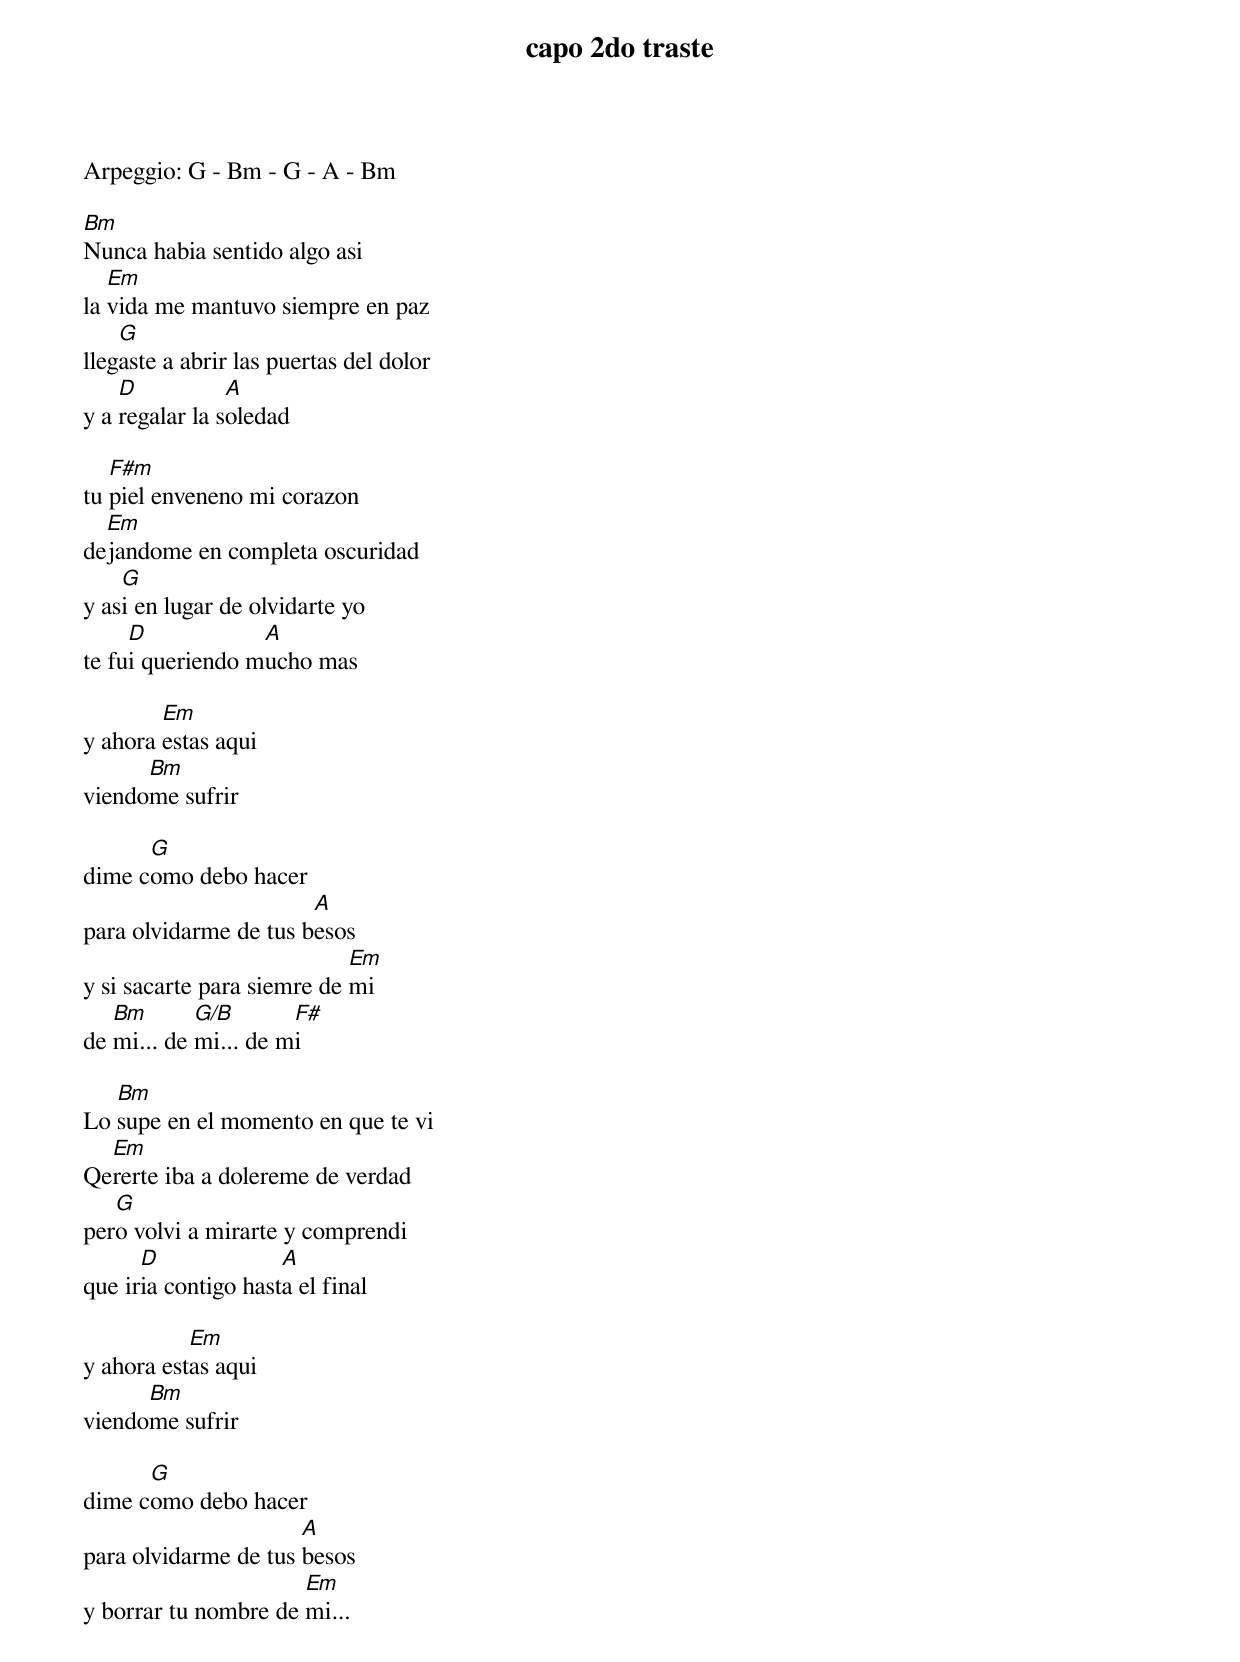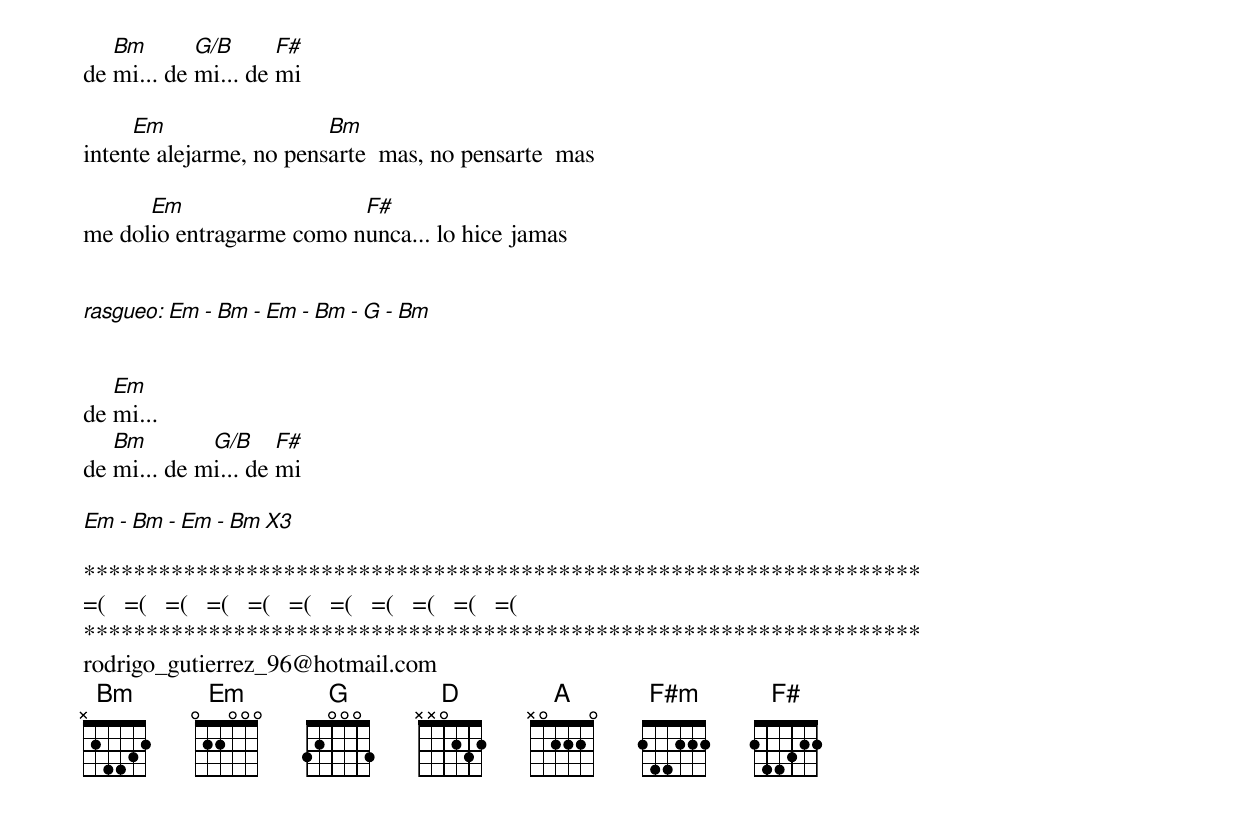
capo 2do traste

Arpeggio: G - Bm - G - A - Bm

Bm
Nunca habia sentido algo asi
   Em
la vida me mantuvo siempre en paz
    G
llegaste a abrir las puertas del dolor
    D           A
y a regalar la soledad

   F#m
tu piel enveneno mi corazon
  Em
dejandome en completa oscuridad
    G
y asi en lugar de olvidarte yo
     D            A
te fui queriendo mucho mas

        Em
y ahora estas aqui
      Bm
viendome sufrir

      G
dime como debo hacer
                       A
para olvidarme de tus besos
                            Em
y si sacarte para siemre de mi
   Bm       G/B       F#
de mi... de mi... de mi

   Bm
Lo supe en el momento en que te vi
  Em
Qererte iba a dolereme de verdad
   G
pero volvi a mirarte y comprendi
      D              A
que iria contigo hasta el final

           Em
y ahora estas aqui
      Bm
viendome sufrir

      G
dime como debo hacer
                      A
para olvidarme de tus besos
                      Em
y borrar tu nombre de mi...
   Bm       G/B      F#
de mi... de mi... de mi

     Em                  Bm
intente alejarme, no pensarte  mas, no pensarte  mas

      Em                  F#
me dolio entragarme como nunca... lo hice jamas


rasgueo: Em - Bm - Em - Bm - G - Bm


   Em
de mi...
   Bm        G/B     F#
de mi... de mi... de mi

Em  - Bm  - Em  - Bm  X3

*******************************************************************
=(   =(   =(   =(   =(   =(   =(   =(   =(   =(   =(
*******************************************************************
rodrigo_gutierrez_96@hotmail.com
